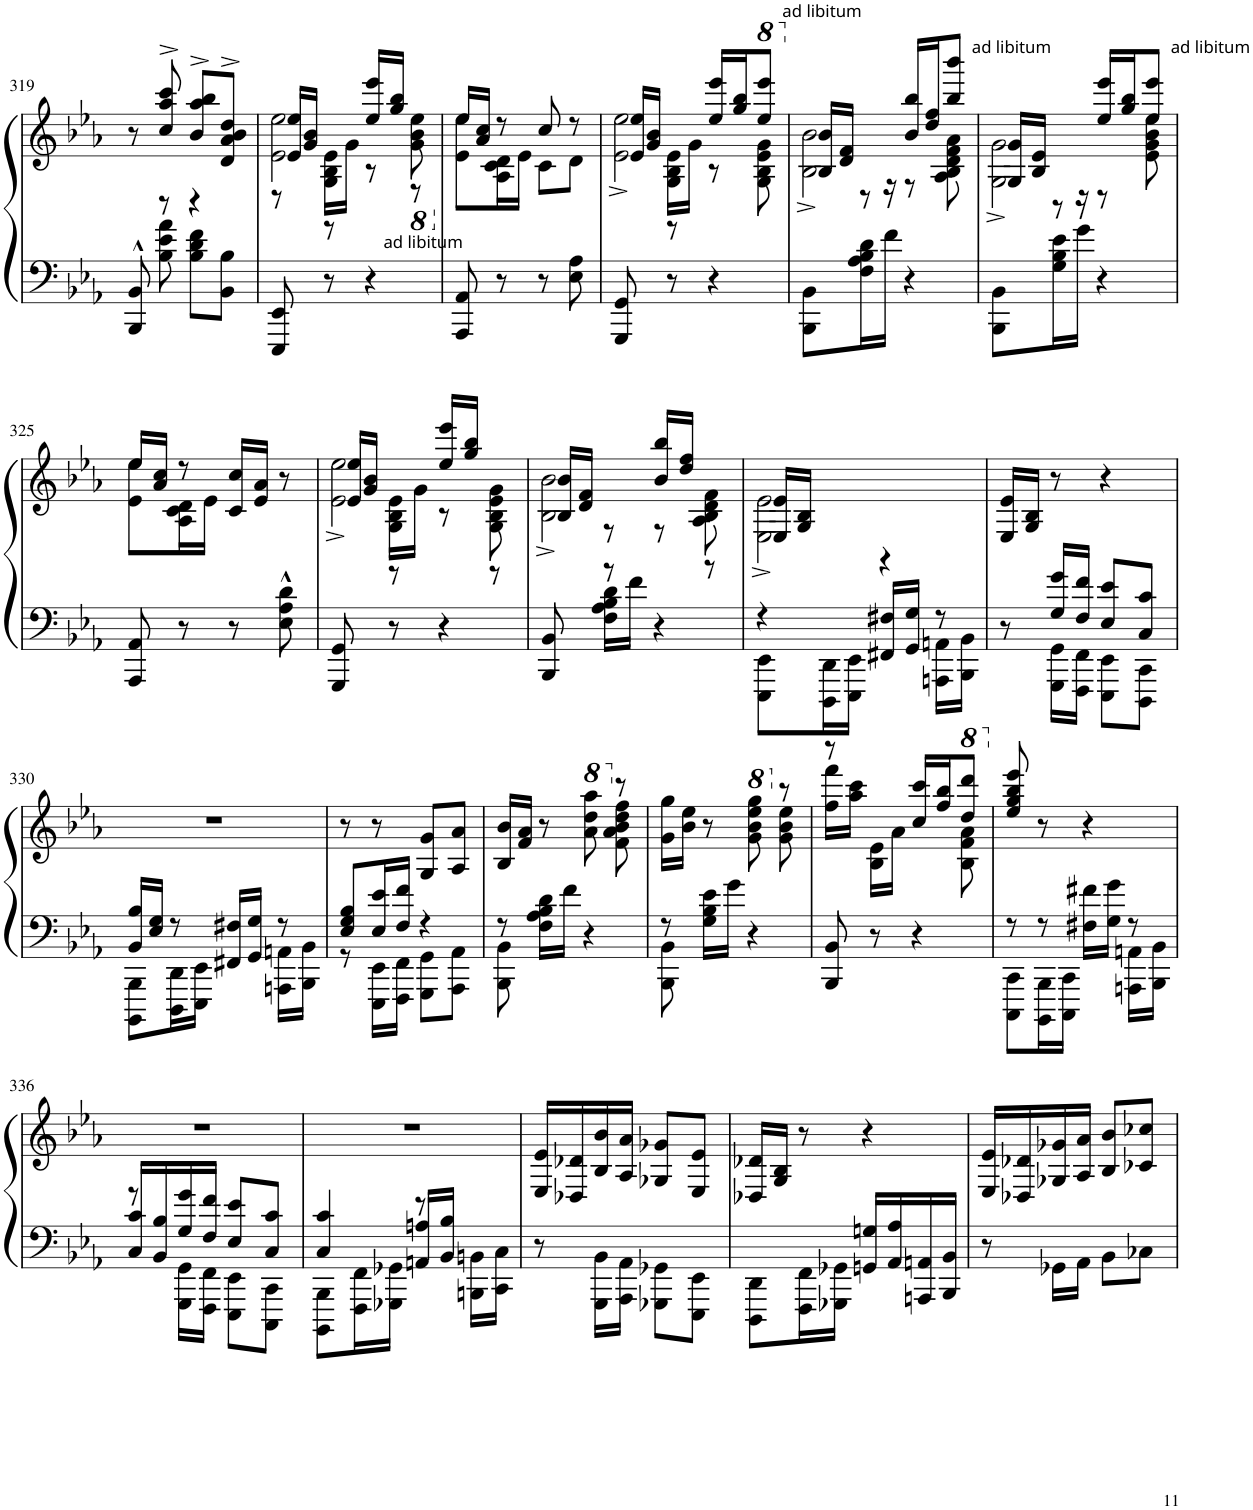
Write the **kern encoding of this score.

**kern	**kern
*part1	*part1
*staff2	*staff1
*I"Piano	*
*I'Pno.	*
!!LO:PB:g=z
*clefF4	*clefG2
*k[b-e-a-]	*k[b-e-a-]
*M2/4	*M2/4
=319	=319
*^	*
8BBB-/^^ 8BB-/^^	8ryy	8r
8r	8B-\ 8e-\ 8a-\	8cc/^> 8aa-/^> 8ccc/^>
4r	8B-\ 8d\ 8f\L	8b-/^> 8aa-/^> 8bb-/^>L
.	8BB-\ 8B-\J	8d/^> 8a-/^> 8b-/^> 8dd/^>J
*v	*v	*
=320	=320
*	*^
*	*	*^
8EEE-/ 8EE-/	2e-\ 2ee-\	8r	16e-/ 16ee-/LL
.	.	.	16g/ 16b-/JJ
8r	.	16G\ 16B-\ 16e-\LL	8r
.	.	16g\JJ	.
4r	.	8r	16ee-/ 16eee-/LL
.	.	.	16gg/ 16bb-/JJ
*	*8ba	*	*
!	!	!LO:TX:b:t=ad libitum	!
.	.	8G\ 8B-\ 8e-\	8r
*	*	*v	*v
=321	=321	=321
8AAA-/ 8AA-/	16ee-/LL	8e-\ 8ee-\L
.	16a-/ 16cc/JJ	.
8r	8r	16A-\ 16c\ 16d\L
.	.	16e-\JJ
8r	8cc/	8c\L
8E-\ 8A-\	8r	8d\J
=322	=322	=322
*	*	*^
8GGG/ 8GG/	2e-\^ 2ee-\^	8ryy	16e-/ 16ee-/LL
.	.	.	16g/ 16b-/JJ
8r	.	16G\ 16B-\ 16e-\LL	8r
.	.	16g\JJ	.
4r	.	8r	16ee-/ 16eee-/LL
.	.	.	16gg/ 16bb-/J
*	*8va	*	*
!	!	!LO:TX:a:t=ad libitum	!
.	.	8g\ 8b-\ 8ee-\ 8gg\	8eee-/ 8eeee-/J
=323	=323	=323	=323
*	*X8ba	*	*
8BBB-\ 8BB-\L	2B-\^ 2b-\^	8.ryy	16B-/ 16b-/LL
.	.	.	16d/ 16f/JJ
16F\ 16A-\ 16B-\ 16d\L	.	.	8r
16f\JJ	.	16r	.
4r	.	8r	16b-/ 16bb-/LL
.	.	.	16dd/ 16ff/J
!	!	!LO:TX:a:t=ad libitum	!
.	.	8A-\ 8B-\ 8d\ 8f\ 8a-\	8bb-/ 8bbb-/J
=324	=324	=324	=324
8BBB-\ 8BB-\L	2G\^ 2g\^	8.ryy	16G/ 16g/LL
.	.	.	16B-/ 16e-/JJ
16G\ 16B-\ 16e-\L	.	.	8r
16g\JJ	.	16r	.
4r	.	8r	16ee-/ 16eee-/LL
.	.	.	16gg/ 16bb-/J
!	!	!LO:TX:a:t=ad libitum	!
.	.	8e-\ 8g\ 8b-\ 8ee-\	8ee-/ 8eee-/J
*	*	*v	*v
!!LO:LB:g=z
=325	=325	=325
8AAA-/ 8AA-/	16ee-/LL	8e-\ 8ee-\L
.	16a-/ 16cc/JJ	.
8r	8r	16A-\ 16c\ 16d\L
.	.	16e-\JJ
8r	16c/ 16cc/LL	4ryy
.	16e-/ 16a-/JJ	.
8E-\^^ 8A-\^^ 8d\^^	8r	.
=326	=326	=326
*	*	*^
8GGG/ 8GG/	2e-\^ 2ee-\^	8ryy	16e-/ 16ee-/LL
.	.	.	16g/ 16b-/JJ
8r	.	16G\ 16B-\ 16e-\LL	8r
.	.	16g\JJ	.
4r	.	8r	16ee-/ 16eee-/LL
.	.	.	16gg/ 16bb-/JJ
.	.	8G\ 8B-\ 8e-\ 8g\	8r
=327	=327	=327	=327
*^	*	*	*
8BBB-/ 8BB-/	8ryy	2B-\^ 2b-\^	4ryy	16B-/ 16b-/LL
.	.	.	.	16d/ 16f/JJ
8r	16F\ 16A-\ 16B-\ 16d\LL	.	.	8r
.	16f\JJ	.	.	.
4r	4ryy	.	8r	16b-/ 16bb-/LL
.	.	.	.	16dd/ 16ff/JJ
.	.	.	8A-\ 8B-\ 8d\ 8f\	8r
*	*	*	*v	*v
=328	=328	=328	=328
4r	8EEE-\ 8EE-\L	2E-\^ 2e-\^	16E-/ 16e-/LL
.	.	.	16G/ 16B-/JJ
.	16DDD\ 16DD\L	.	8ryy
.	16EEE-\ 16EE-\JJ	.	.
16FF#X/ 16F#X/LL	8ryy	.	4r
16GG/ 16G/JJ	.	.	.
8r	16AAAn\ 16AAn\LL	.	.
.	16BBB-\ 16BB-\JJ	.	.
*	*	*v	*v
=329	=329	=329
8r	8ryy	16E-/ 16e-/LL
.	.	16G/ 16B-/JJ
16G/ 16g/LL	16GGG\ 16GG\LL	8r
16F/ 16f/JJ	16FFF\ 16FF\JJ	.
8E-/ 8e-/L	8EEE-\ 8EE-\L	4r
8C/ 8c/J	8DDD\ 8CC\J	.
!!LO:LB:g=z
=330	=330	=330
16BB-/ 16B-/LL	8BBBB-\ 8BBB-\L	2r
16E-/ 16G/JJ	.	.
8r	16DDD\ 16DD\L	.
.	16EEE-\ 16EE-\JJ	.
16FF#X/ 16F#X/LL	8ryy	.
16GG/ 16G/JJ	.	.
8r	16AAAn\ 16AAn\LL	.
.	16BBB-\ 16BB-\JJ	.
=331	=331	=331
8E-/ 8G/ 8B-/L	8r	8r
16E-/ 16e-/L	16EEE-\ 16EE-\LL	8r
16F/ 16f/JJ	16FFF\ 16FF\JJ	.
4r	8GGG\ 8GG\L	8G/ 8g/L
.	8AAA-\ 8AA-\J	8A-/ 8a-/J
=332	=332	=332
*	*	*^
8r	8BBB-\ 8BB-\	16B-/ 16b-/LL	4.ryy
.	.	16f/ 16a-/JJ	.
16F\ 16A-\ 16B-\ 16d\LL	4.ryy	8r	.
16f\JJ	.	.	.
*	*	*8va	*
4r	.	8aa-\ 8ddd\ 8aaa-\	.
*	*	*X8va	*
.	.	8r	8f\ 8a-\ 8b-\ 8dd\ 8ff\
=333	=333	=333	=333
8r	8BBB-\ 8BB-\	16g\ 16gg\LL	4.ryy
.	.	16b-\ 16ee-\JJ	.
16G\ 16B-\ 16e-\LL	4.ryy	8r	.
16g\JJ	.	.	.
*	*	*8va	*
4r	.	8gg\ 8bb-\ 8eee-\ 8ggg\	.
*	*	*X8va	*
.	.	8r	8g\ 8b-\ 8ee-\
*v	*v	*	*
=334	=334	=334
8BBB-/ 8BB-/	8r	16ff\ 16fff\LL
.	.	16aa-\ 16ccc\JJ
8r	16B-\ 16e-\LL	4ryy
.	16a-\JJ	.
4r	16cc/ 16ccc/LL	.
.	16ff/ 16bb-/J	.
.	8ddd/ 8dddd/J	8b-\ 8ff\ 8aa-\
*	*v	*v
=335	=335
*^	*
*	*	*X8va
8r	8CCC\ 8CC\L	8ee-/ 8gg/ 8bb-/ 8eee-/
8r	16BBBB-\ 16BBB-\L	8r
.	16CCC\ 16CC\JJ	.
16F#X\ 16f#X\LL	8ryy	4r
16G\ 16g\JJ	.	.
8r	16AAAn\ 16AAn\LL	.
.	16BBB-\ 16BB-\JJ	.
!!LO:LB:g=z
=336	=336	=336
8r	16C/ 16c/LL	2r
.	16BB-/ 16B-/	.
16GGG\ 16GG\LL	16G/ 16g/	.
16FFF\ 16FF\JJ	16F/ 16f/JJ	.
8EEE-\ 8EE-\L	8E-/ 8e-/L	.
8CCC\ 8CC\J	8C/ 8c/J	.
=337	=337	=337
8BBBB-\ 8BBB-\L	4C/ 4c/	2r
16FFF\ 16FF\L	.	.
16GGG-X\ 16GG-X\JJ	.	.
8r	16AAn/ 16An/LL	.
.	16BB-/ 16B-/JJ	.
16BBBn\ 16BBn\LL	8ryy	.
16CC\ 16C\JJ	.	.
*v	*v	*
=338	=338
8r	16E-/ 16e-/LL
.	16D-X/ 16d-X/
16GGG\ 16BB-\LL	16B-/ 16b-/
16AAA-\ 16AA-\JJ	16A-/ 16a-/JJ
8GGG-X\ 8GG-X\L	8G-X/ 8g-X/L
8EEE-\ 8EE-\J	8E-/ 8e-/J
=339	=339
8DDD\ 8DD\L	16D-X/ 16d-X/LL
.	16G/ 16B-/JJ
16FFF\ 16FF\L	8r
16GGG-X\ 16GG-X\JJ	.
16GGn/ 16Gn/LL	4r
16AA-/ 16A-/	.
16AAAn/ 16AAn/	.
16BBB-/ 16BB-/JJ	.
=340	=340
8r	16E-/ 16e-/LL
.	16D-X/ 16d-X/
16GG-X\LL	16G-X/ 16g-X/
16AA-\JJ	16A-/ 16a-/JJ
8BB-\L	8B-/ 8b-/L
8C-X\J	8c-X/ 8cc-X/J
=	=
*-	*-
